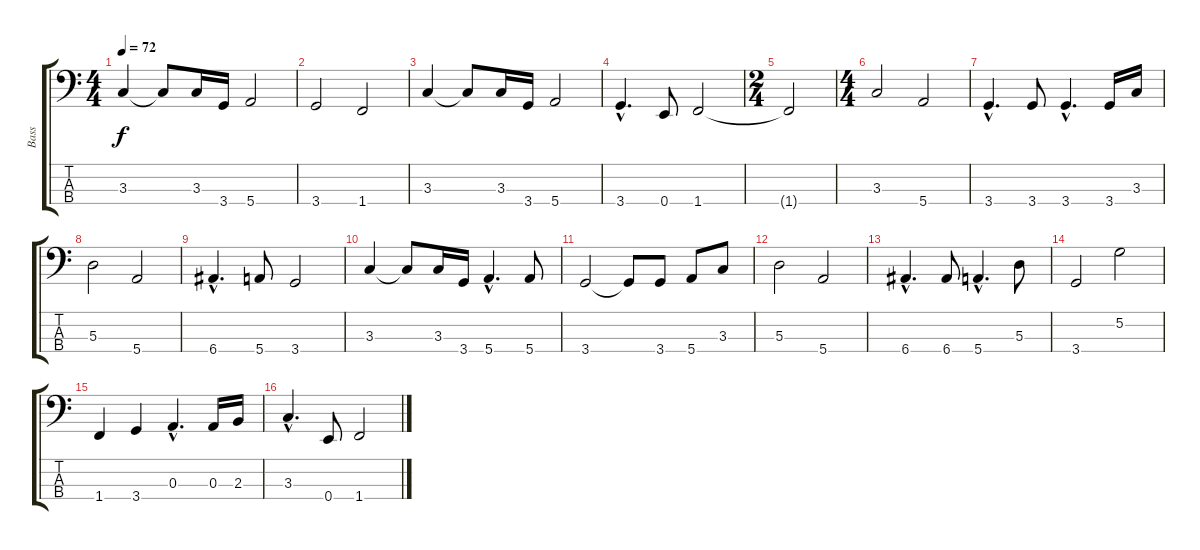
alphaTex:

\track ("Bass" "Bass") {instrument electricbassfinger}
\staff {score tabs}
\tuning (G2 D2 A1 E1) {hide}
\ts (4 4)
\tempo 72
\clef f4
\ks c
3.3.4{dy f instrument electricbassfinger} 3.3{t}.8 3.3.16 3.4.16 5.4.2 |
3.4.2 1.4.2 |
3.3.4 3.3{t}.8 3.3.16 3.4.16 5.4.2 |
3.4{hac}.4{d} 0.4.8 1.4.2 |
\ts (2 4)
1.4{t}.2 |
\ts (4 4)
3.3.2 5.4.2 |
3.4{hac}.4{d} 3.4.8 3.4{hac}.4{d} 3.4.16 3.3.16 |
5.3.2 5.4.2 |
6.4{hac}.4{d} 5.4.8 3.4.2 |
3.3.4 3.3{t}.8 3.3.16 3.4.16 5.4{hac}.4{d} 5.4.8 |
3.4.2 3.4{t}.8 3.4.8 5.4.8 3.3.8 |
5.3.2 5.4.2 |
6.4{hac}.4{d} 6.4.8 5.4{hac}.4{d} 5.3.8 |
3.4.2 5.2.2 |
1.4.4 3.4.4 0.3{hac}.4{d} 0.3.16 2.3.16 |
3.3{hac}.4{d} 0.4.8 1.4.2
